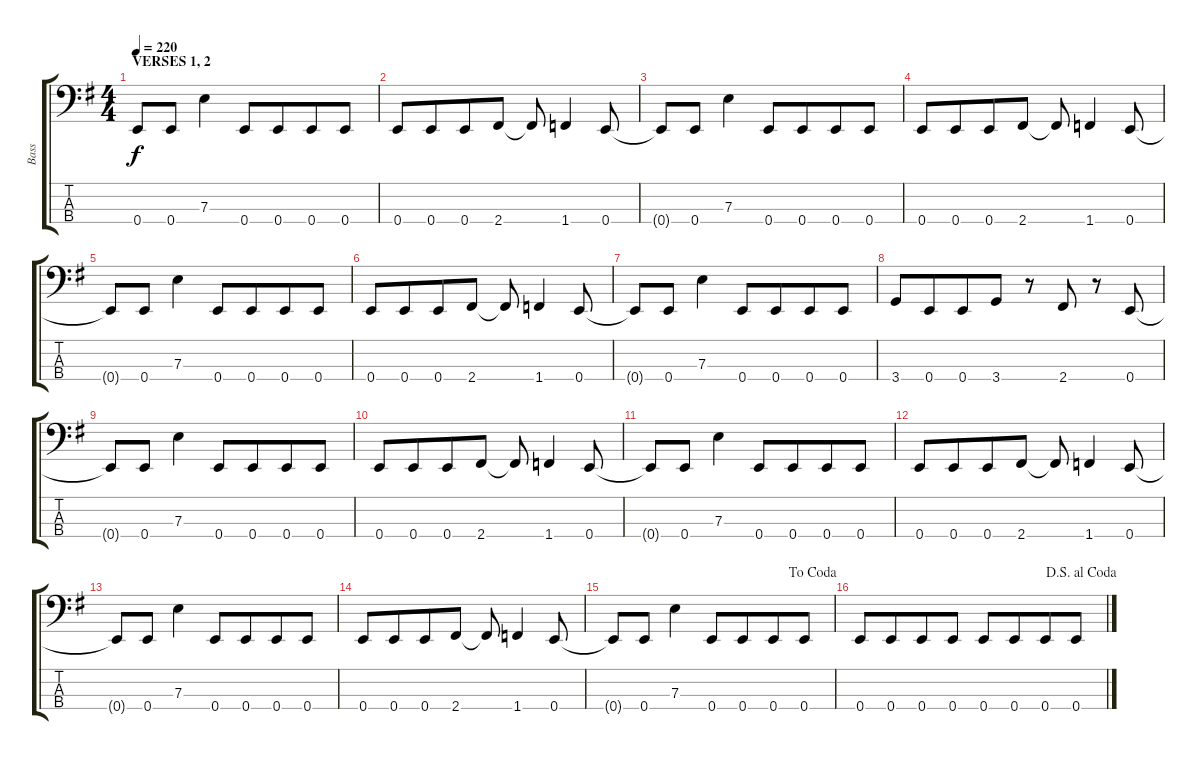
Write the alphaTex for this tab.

\track ("Bass" "Bass") {instrument electricbasspick}
\staff {score tabs}
\tuning (G2 D2 A1 E1) {hide}
\ts (4 4)
\section ("" "VERSES 1, 2")
\tempo 220
\clef f4
\ks eminor
0.4{t}.8{dy f} 0.4.8 7.3.4 0.4.8 0.4.8{beam merge} 0.4.8 0.4.8 |
0.4.8 0.4.8{beam merge} 0.4.8 2.4.8 2.4{t}.8 1.4.4 0.4.8 |
0.4{t}.8 0.4.8 7.3.4 0.4.8 0.4.8{beam merge} 0.4.8 0.4.8 |
0.4.8 0.4.8{beam merge} 0.4.8 2.4.8 2.4{t}.8 1.4.4 0.4.8 |
0.4{t}.8 0.4.8 7.3.4 0.4.8 0.4.8{beam merge} 0.4.8 0.4.8 |
0.4.8 0.4.8{beam merge} 0.4.8 2.4.8 2.4{t}.8 1.4.4 0.4.8 |
0.4{t}.8 0.4.8 7.3.4 0.4.8 0.4.8{beam merge} 0.4.8 0.4.8 |
3.4.8 0.4.8{beam merge} 0.4.8 3.4.8 r.8 2.4.8 r.8 0.4.8 |
0.4{t}.8 0.4.8 7.3.4 0.4.8 0.4.8{beam merge} 0.4.8 0.4.8 |
0.4.8 0.4.8{beam merge} 0.4.8 2.4.8 2.4{t}.8 1.4.4 0.4.8 |
0.4{t}.8 0.4.8 7.3.4 0.4.8 0.4.8{beam merge} 0.4.8 0.4.8 |
0.4.8 0.4.8{beam merge} 0.4.8 2.4.8 2.4{t}.8 1.4.4 0.4.8 |
0.4{t}.8 0.4.8 7.3.4 0.4.8 0.4.8{beam merge} 0.4.8 0.4.8 |
0.4.8 0.4.8{beam merge} 0.4.8 2.4.8 2.4{t}.8 1.4.4 0.4.8 |
\jump dacoda
0.4{t}.8 0.4.8 7.3.4 0.4.8 0.4.8{beam merge} 0.4.8 0.4.8 |
\jump dalsegnoalcoda
0.4.8 0.4.8{beam merge} 0.4.8 0.4.8 0.4.8 0.4.8{beam merge} 0.4.8 0.4.8
